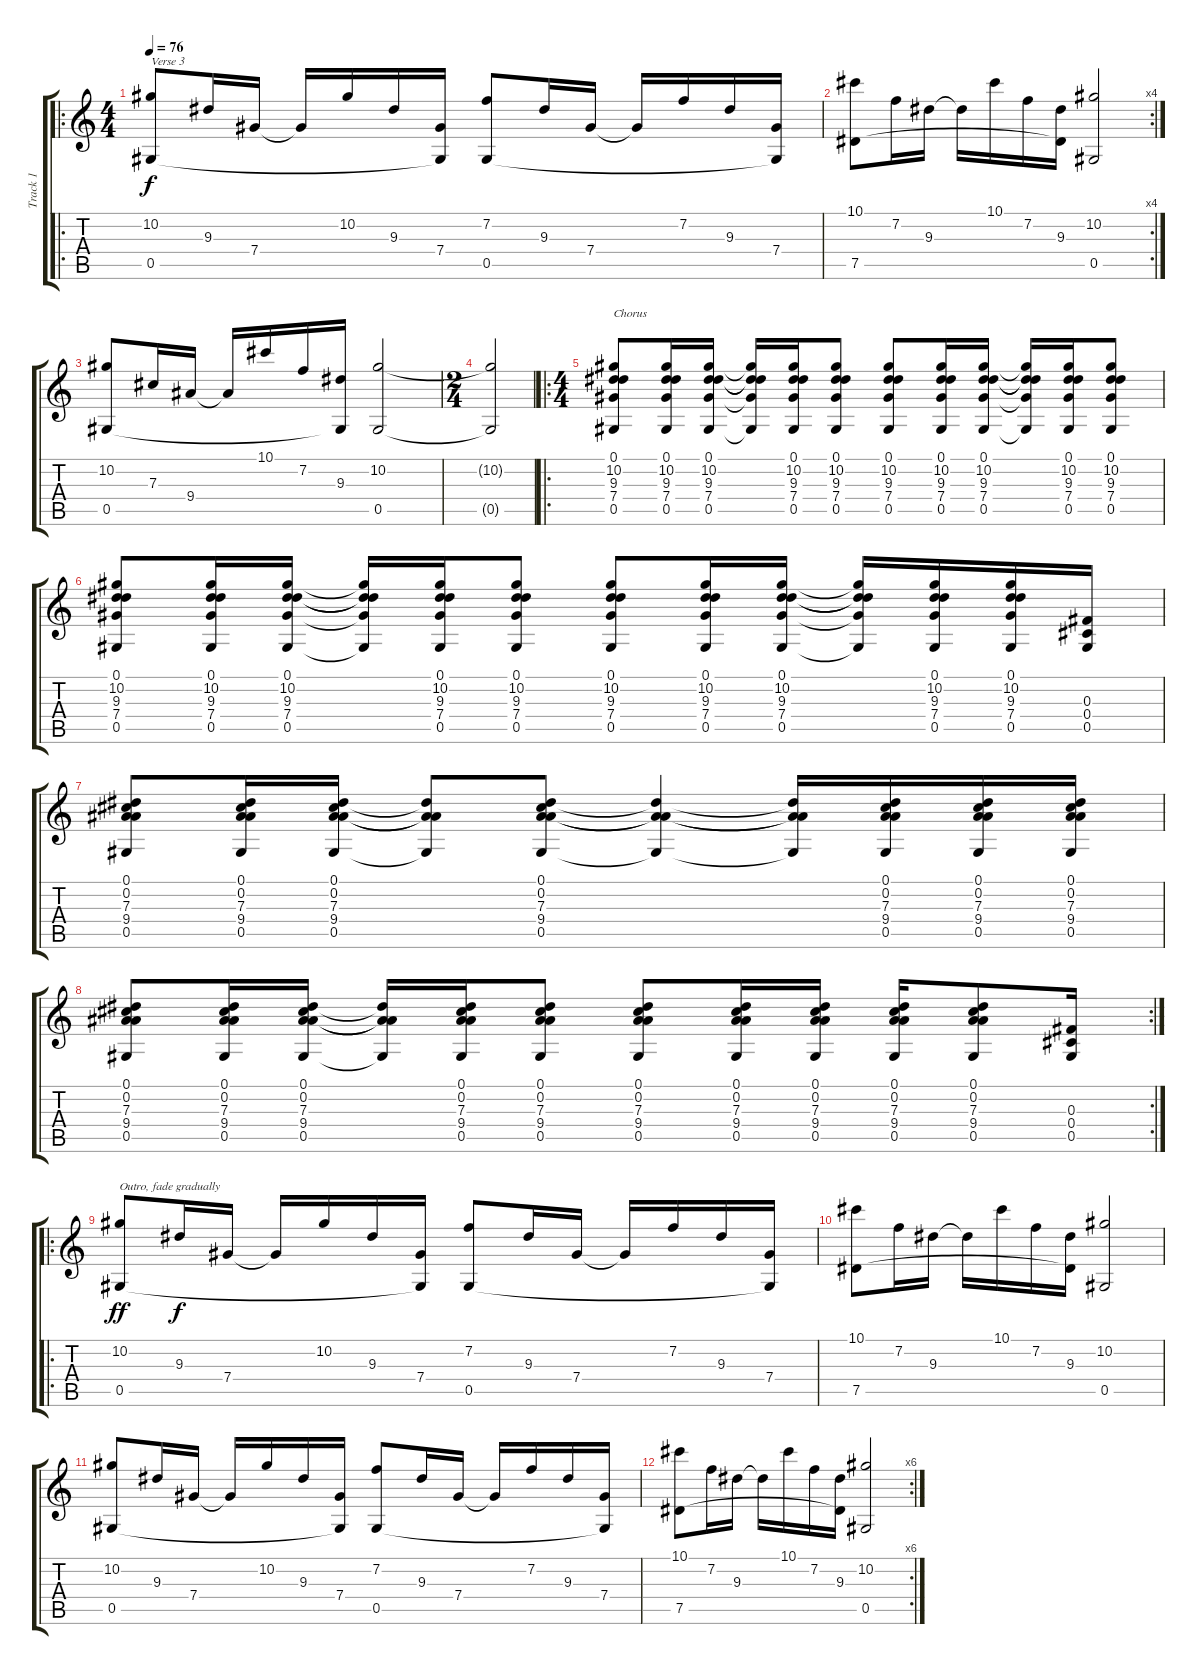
\track ("Track 1" "Track 1") {instrument acousticguitarsteel}
\staff {score tabs}
\tuning (Eb4 Bb3 Gb3 Db3 Ab2 Eb2) {hide}
\ro
\ts (4 4)
\tempo 76
\clef g2
\ks c
(10.2 0.5).8{txt "Verse 3" dy f} 9.3.16 7.4.16 7.4{t}.16 10.2.16 9.3.16 (7.4 0.5{t}).16 (7.2 0.5).8 9.3.16 7.4.16 7.4{t}.16 7.2.16 9.3.16 (7.4 0.5{t}).16 |
\rc 4
(10.1 7.5).8 7.2.16 9.3.16 9.3{t}.16 10.1.16 7.2.16 (9.3 7.5{t}).16 (10.2 0.5).2 |
(10.2 0.5).8 7.3.16 9.4.16 9.4{t}.16 10.1.16 7.2.16 (9.3 0.5{t}).16 (10.2 0.5).2 |
\ts (2 4)
(10.2{t} 0.5{t}).2 |
\ro
\ts (4 4)
(0.1 10.2 9.3 7.4 0.5).8{txt "Chorus"} (0.1 10.2 9.3 7.4 0.5).16 (0.1 10.2 9.3 7.4 0.5).16 (0.1{t} 10.2{t} 9.3{t} 7.4{t} 0.5{t}).16 (0.1 10.2 9.3 7.4 0.5).16 (0.1 10.2 9.3 7.4 0.5).8 (0.1 10.2 9.3 7.4 0.5).8 (0.1 10.2 9.3 7.4 0.5).16 (0.1 10.2 9.3 7.4 0.5).16 (0.1{t} 10.2{t} 9.3{t} 7.4{t} 0.5{t}).16 (0.1 10.2 9.3 7.4 0.5).16 (0.1 10.2 9.3 7.4 0.5).8 |
(0.1 10.2 9.3 7.4 0.5).8 (0.1 10.2 9.3 7.4 0.5).16 (0.1 10.2 9.3 7.4 0.5).16 (0.1{t} 10.2{t} 9.3{t} 7.4{t} 0.5{t}).16 (0.1 10.2 9.3 7.4 0.5).16 (0.1 10.2 9.3 7.4 0.5).8 (0.1 10.2 9.3 7.4 0.5).8 (0.1 10.2 9.3 7.4 0.5).16 (0.1 10.2 9.3 7.4 0.5).16 (0.1{t} 10.2{t} 9.3{t} 7.4{t} 0.5{t}).16 (0.1 10.2 9.3 7.4 0.5).16 (0.1 10.2 9.3 7.4 0.5).16 (0.3 0.4 0.5).16 |
(0.1 0.2 7.3 9.4 0.5).8 (0.1 0.2 7.3 9.4 0.5).16 (0.1 0.2 7.3 9.4 0.5).16 (0.1{t} 0.2{t} 9.4{t} 0.5{t}).8 (0.1 0.2 7.3 9.4 0.5).8 (0.1{t} 0.2{t} 9.4{t} 0.5{t}).4 (0.1{t} 0.2{t} 9.4{t} 0.5{t}).16 (0.1 0.2 7.3 9.4 0.5).16 (0.1 0.2 7.3 9.4 0.5).16 (0.1 0.2 7.3 9.4 0.5).16 |
\rc 2
(0.1 0.2 7.3 9.4 0.5).8 (0.1 0.2 7.3 9.4 0.5).16 (0.1 0.2 7.3 9.4 0.5).16 (0.1{t} 0.2{t} 9.4{t} 0.5{t}).16 (0.1 0.2 7.3 9.4 0.5).16 (0.1 0.2 7.3 9.4 0.5).8 (0.1 0.2 7.3 9.4 0.5).8 (0.1 0.2 7.3 9.4 0.5).16 (0.1 0.2 7.3 9.4 0.5).16 (0.1 0.2 7.3 9.4 0.5).16 (0.1 0.2 7.3 9.4 0.5).8 (0.3 0.4 0.5).16 |
\ro
(10.2 0.5).8{txt "Outro, fade gradually" dy ff} 9.3.16{dy f} 7.4.16 7.4{t}.16 10.2.16 9.3.16 (7.4 0.5{t}).16 (7.2 0.5).8 9.3.16 7.4.16 7.4{t}.16 7.2.16 9.3.16 (7.4 0.5{t}).16 |
(10.1 7.5).8 7.2.16 9.3.16 9.3{t}.16 10.1.16 7.2.16 (9.3 7.5{t}).16 (10.2 0.5).2 |
(10.2 0.5).8 9.3.16 7.4.16 7.4{t}.16 10.2.16 9.3.16 (7.4 0.5{t}).16 (7.2 0.5).8 9.3.16 7.4.16 7.4{t}.16 7.2.16 9.3.16 (7.4 0.5{t}).16 |
\rc 6
(10.1 7.5).8 7.2.16 9.3.16 9.3{t}.16 10.1.16 7.2.16 (9.3 7.5{t}).16 (10.2 0.5).2
